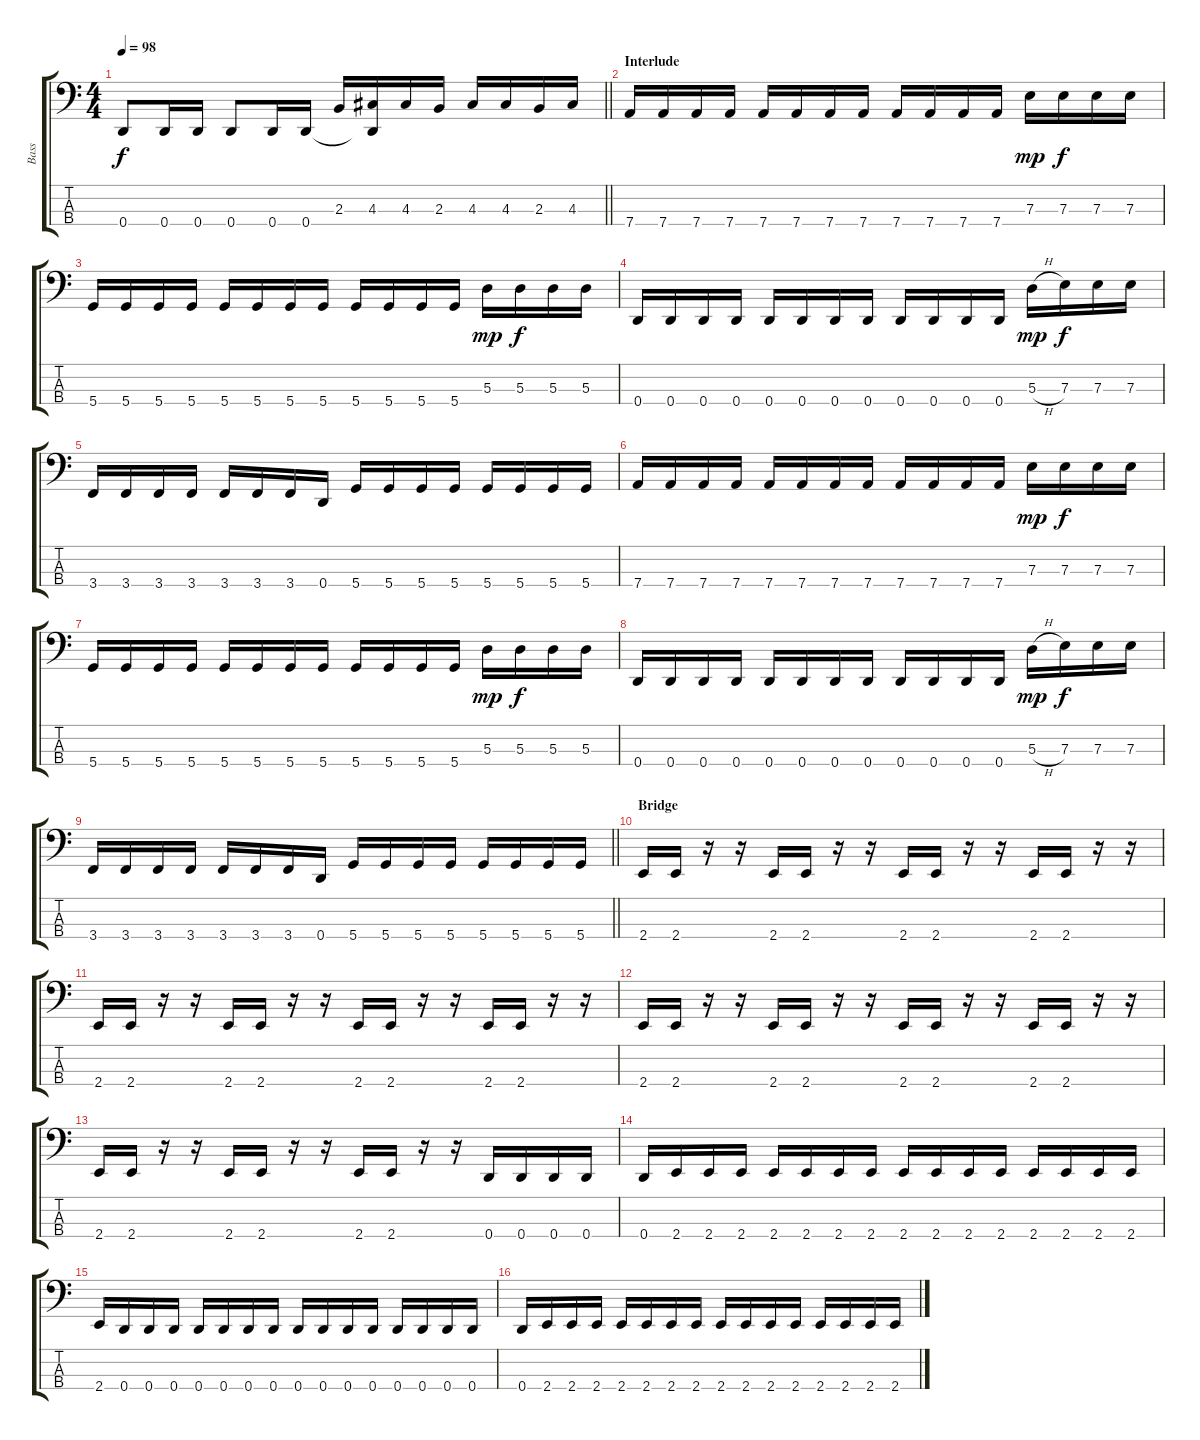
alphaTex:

\track ("Bass" "Bass") {instrument electricbassfinger}
\staff {score tabs}
\tuning (G2 D2 A1 D1) {hide}
\ts (4 4)
\tempo 98
\clef f4
\barLineRight lightlight
\ks c
0.4.8{dy f} 0.4.16 0.4.16 0.4.8 0.4.16 0.4.16 2.3.16 (4.3 0.4{t}).16 4.3.16 2.3.16 4.3.16 4.3.16 2.3.16 4.3.16 |
\section ("" "Interlude")
7.4.16 7.4.16 7.4.16 7.4.16 7.4.16 7.4.16 7.4.16 7.4.16 7.4.16 7.4.16 7.4.16 7.4.16 7.3.16{dy mp} 7.3.16{dy f} 7.3.16 7.3.16 |
5.4.16 5.4.16 5.4.16 5.4.16 5.4.16 5.4.16 5.4.16 5.4.16 5.4.16 5.4.16 5.4.16 5.4.16 5.3.16{dy mp} 5.3.16{dy f} 5.3.16 5.3.16 |
0.4.16 0.4.16 0.4.16 0.4.16 0.4.16 0.4.16 0.4.16 0.4.16 0.4.16 0.4.16 0.4.16 0.4.16 5.3{h}.16{dy mp} 7.3.16{dy f} 7.3.16 7.3.16 |
3.4.16 3.4.16 3.4.16 3.4.16 3.4.16 3.4.16 3.4.16 0.4.16 5.4.16 5.4.16 5.4.16 5.4.16 5.4.16 5.4.16 5.4.16 5.4.16 |
7.4.16 7.4.16 7.4.16 7.4.16 7.4.16 7.4.16 7.4.16 7.4.16 7.4.16 7.4.16 7.4.16 7.4.16 7.3.16{dy mp} 7.3.16{dy f} 7.3.16 7.3.16 |
5.4.16 5.4.16 5.4.16 5.4.16 5.4.16 5.4.16 5.4.16 5.4.16 5.4.16 5.4.16 5.4.16 5.4.16 5.3.16{dy mp} 5.3.16{dy f} 5.3.16 5.3.16 |
0.4.16 0.4.16 0.4.16 0.4.16 0.4.16 0.4.16 0.4.16 0.4.16 0.4.16 0.4.16 0.4.16 0.4.16 5.3{h}.16{dy mp} 7.3.16{dy f} 7.3.16 7.3.16 |
\barLineRight lightlight
3.4.16 3.4.16 3.4.16 3.4.16 3.4.16 3.4.16 3.4.16 0.4.16 5.4.16 5.4.16 5.4.16 5.4.16 5.4.16 5.4.16 5.4.16 5.4.16 |
\section ("" "Bridge")
2.4.16 2.4.16 r.16 r.16 2.4.16 2.4.16 r.16 r.16 2.4.16 2.4.16 r.16 r.16 2.4.16 2.4.16 r.16 r.16 |
2.4.16 2.4.16 r.16 r.16 2.4.16 2.4.16 r.16 r.16 2.4.16 2.4.16 r.16 r.16 2.4.16 2.4.16 r.16 r.16 |
2.4.16 2.4.16 r.16 r.16 2.4.16 2.4.16 r.16 r.16 2.4.16 2.4.16 r.16 r.16 2.4.16 2.4.16 r.16 r.16 |
2.4.16 2.4.16 r.16 r.16 2.4.16 2.4.16 r.16 r.16 2.4.16 2.4.16 r.16 r.16 0.4.16 0.4.16 0.4.16 0.4.16 |
0.4.16 2.4.16 2.4.16 2.4.16 2.4.16 2.4.16 2.4.16 2.4.16 2.4.16 2.4.16 2.4.16 2.4.16 2.4.16 2.4.16 2.4.16 2.4.16 |
2.4.16 0.4.16 0.4.16 0.4.16 0.4.16 0.4.16 0.4.16 0.4.16 0.4.16 0.4.16 0.4.16 0.4.16 0.4.16 0.4.16 0.4.16 0.4.16 |
0.4.16 2.4.16 2.4.16 2.4.16 2.4.16 2.4.16 2.4.16 2.4.16 2.4.16 2.4.16 2.4.16 2.4.16 2.4.16 2.4.16 2.4.16 2.4.16
